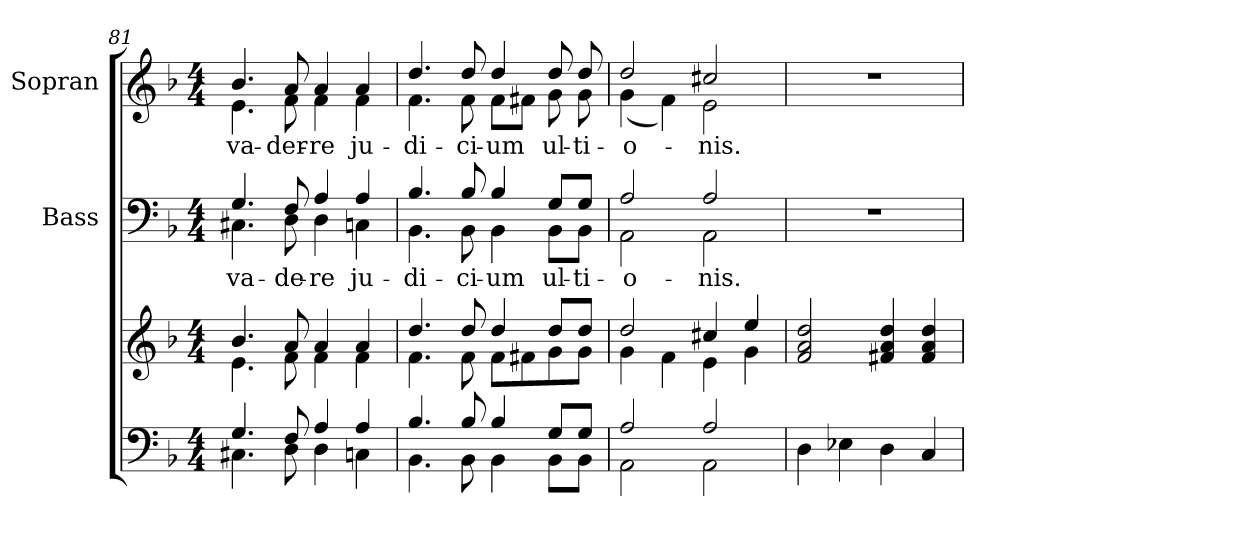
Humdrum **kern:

**kern	**kern	**kern	**text	**kern	**text
*part3	*part3	*part2	*part2	*part1	*part1
*staff4	*staff3	*staff2	*staff2	*staff1	*staff1
*	*	*I"Bass	*	*I"Sopran	*
*	*	*I'B.	*	*I'S.	*
!!LO:PB:g=z
*clefF4	*clefG2	*clefF4	*	*clefG2	*
*k[b-]	*k[b-]	*k[b-]	*	*k[b-]	*
*F:	*F:	*F:	*	*F:	*
*M4/4	*M4/4	*M4/4	*	*M4/4	*
=81	=81	=81	=81	=81	=81
*^	*^	*	*	*	*
!	!	!	!	!	!LO:LY:b	!	!LO:LY:b
*	*	*	*	*^	*	*^	*
4.G/	4.C#X\	4.b-/	4.e\	4.G/	4.C#X\	-va-	4.b-/	4.e\	-va-
!	!	!	!	!	!	!LO:LY:b	!	!	!LO:LY:b
8F/	8D\	8a/	8f\	8F/	8D\	-de-	8a/	8f\	-der-
!	!	!	!	!	!	!LO:LY:b	!	!	!LO:LY:b
4A/	4D\	4a/	4f\	4A/	4D\	-re	4a/	4f\	-re
!	!	!	!	!	!	!LO:LY:b	!	!	!LO:LY:b
4A/	4Cn\	4a/	4f\	4A/	4Cn\	ju-	4a/	4f\	ju-
=82	=82	=82	=82	=82	=82	=82	=82	=82	=82
!	!	!	!	!	!	!LO:LY:b	!	!	!LO:LY:b
4.B-/	4.BB-\	4.dd/	4.f\	4.B-/	4.BB-\	-di-	4.dd/	4.f\	-di-
!	!	!	!	!	!	!LO:LY:b	!	!	!LO:LY:b
8B-/	8BB-\	8dd/	8f\	8B-/	8BB-\	-ci-	8dd/	8f\	-ci-
!	!	!	!	!	!	!LO:LY:b	!	!	!LO:LY:b
4B-/	4BB-\	4dd/	8f\L	4B-/	4BB-\	-um	4dd/	8f\L	-um
.	.	.	8f#X\	.	.	.	.	8f#X\J	.
!	!	!	!	!	!	!LO:LY:b	!	!	!LO:LY:b
8G/L	8BB-\L	8dd/L	8g\	8G/L	8BB-\L	ul-	8dd/	8g\	ul-
!	!	!	!	!	!	!LO:LY:b	!	!	!LO:LY:b
8G/J	8BB-\J	8dd/J	8g\J	8G/J	8BB-\J	-ti-	8dd/	8g\	-ti-
=83	=83	=83	=83	=83	=83	=83	=83	=83	=83
!	!	!	!	!	!	!LO:LY:b	!	!	!LO:LY:b
2A/	2AA\	2dd/	4g\	2A/	2AA\	-o-	2dd/	(<4g\	-o-
.	.	.	4f\	.	.	.	.	4f\)	.
!	!	!	!	!	!	!LO:LY:b	!	!	!LO:LY:b
2A/	2AA\	4cc#X/	4e\	2A/	2AA\	-nis.	2cc#X/	2e\	-nis.
.	.	4ee/	4g\	.	.	.	.	.	.
*v	*v	*	*	*v	*v	*	*v	*v	*
*	*v	*v	*	*	*	*
=84	=84	=84	=84	=84	=84
4D\	2f/ 2a/ 2dd/	1r	.	1r	.
4E-X\	.	.	.	.	.
4D\	4f#X/ 4a/ 4dd/	.	.	.	.
4C/	4f#/ 4a/ 4dd/	.	.	.	.
=	=	=	=	=	=
*-	*-	*-	*-	*-	*-
